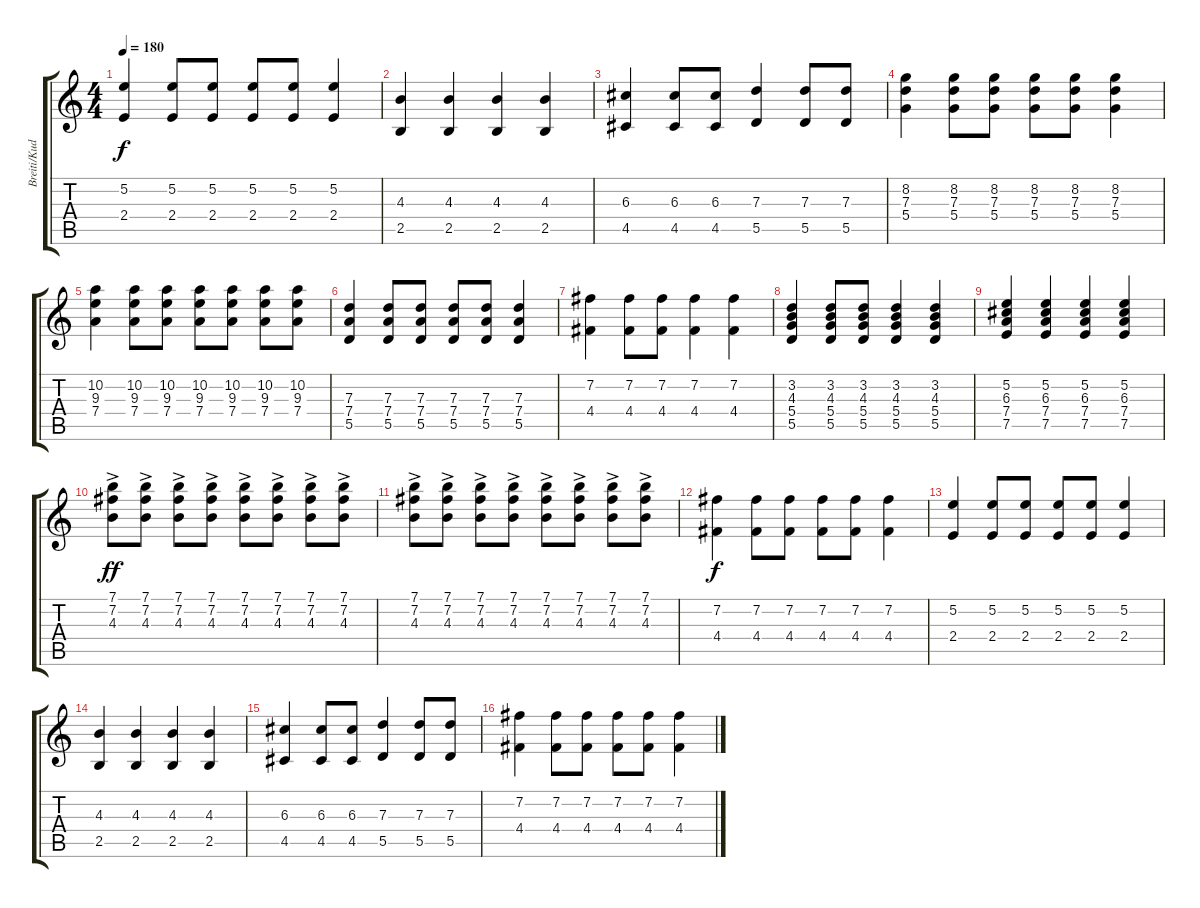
\track ("Breiti/Kuddel - 3. Gitarre" "Breiti/Kud") {instrument distortionguitar}
\staff {score tabs}
\tuning (E4 B3 G3 D3 A2 E2) {hide}
\ts (4 4)
\tempo 180
\clef g2
\ks c
(5.2 2.4).4{dy f} (5.2 2.4).8 (5.2 2.4).8 (5.2 2.4).8 (5.2 2.4).8 (5.2 2.4).4 |
(4.3 2.5).4 (4.3 2.5).4 (4.3 2.5).4 (4.3 2.5).4 |
(6.3 4.5).4 (6.3 4.5).8 (6.3 4.5).8 (7.3 5.5).4 (7.3 5.5).8 (7.3 5.5).8 |
(8.2 7.3 5.4).4 (8.2 7.3 5.4).8 (8.2 7.3 5.4).8 (8.2 7.3 5.4).8 (8.2 7.3 5.4).8 (8.2 7.3 5.4).4 |
(10.2 9.3 7.4).4 (10.2 9.3 7.4).8 (10.2 9.3 7.4).8 (10.2 9.3 7.4).8 (10.2 9.3 7.4).8 (10.2 9.3 7.4).8 (10.2 9.3 7.4).8 |
(7.3 7.4 5.5).4 (7.3 7.4 5.5).8 (7.3 7.4 5.5).8 (7.3 7.4 5.5).8 (7.3 7.4 5.5).8 (7.3 7.4 5.5).4 |
(7.2 4.4).4 (7.2 4.4).8 (7.2 4.4).8 (7.2 4.4).4 (7.2 4.4).4 |
(3.2 4.3 5.4 5.5).4 (3.2 4.3 5.4 5.5).8 (3.2 4.3 5.4 5.5).8 (3.2 4.3 5.4 5.5).4 (3.2 4.3 5.4 5.5).4 |
(5.2 6.3 7.4 7.5).4 (5.2 6.3 7.4 7.5).4 (5.2 6.3 7.4 7.5).4 (5.2 6.3 7.4 7.5).4 |
(7.1{ac} 7.2{ac} 4.3{ac}).8{dy ff} (7.1{ac} 7.2{ac} 4.3{ac}).8 (7.1{ac} 7.2{ac} 4.3{ac}).8 (7.1{ac} 7.2{ac} 4.3{ac}).8 (7.1{ac} 7.2{ac} 4.3{ac}).8 (7.1{ac} 7.2{ac} 4.3{ac}).8 (7.1{ac} 7.2{ac} 4.3{ac}).8 (7.1{ac} 7.2{ac} 4.3{ac}).8 |
(7.1{ac} 7.2{ac} 4.3{ac}).8 (7.1{ac} 7.2{ac} 4.3{ac}).8 (7.1{ac} 7.2{ac} 4.3{ac}).8 (7.1{ac} 7.2{ac} 4.3{ac}).8 (7.1{ac} 7.2{ac} 4.3{ac}).8 (7.1{ac} 7.2{ac} 4.3{ac}).8 (7.1{ac} 7.2{ac} 4.3{ac}).8 (7.1{ac} 7.2{ac} 4.3{ac}).8 |
(7.2 4.4).4{dy f} (7.2 4.4).8 (7.2 4.4).8 (7.2 4.4).8 (7.2 4.4).8 (7.2 4.4).4 |
(5.2 2.4).4 (5.2 2.4).8 (5.2 2.4).8 (5.2 2.4).8 (5.2 2.4).8 (5.2 2.4).4 |
(4.3 2.5).4 (4.3 2.5).4 (4.3 2.5).4 (4.3 2.5).4 |
(6.3 4.5).4 (6.3 4.5).8 (6.3 4.5).8 (7.3 5.5).4 (7.3 5.5).8 (7.3 5.5).8 |
(7.2 4.4).4 (7.2 4.4).8 (7.2 4.4).8 (7.2 4.4).8 (7.2 4.4).8 (7.2 4.4).4
